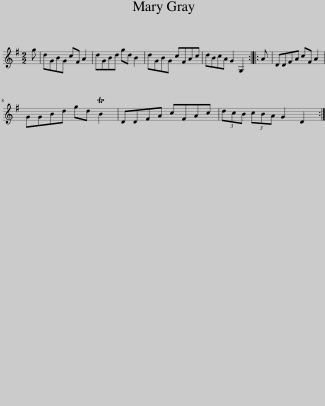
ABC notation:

X:1
L:1/8
M:2/2
I:linebreak $
K:G
V:1 treble
V:1
 g | dGBG cF A2 | dGBd gd B2 | dGBG cFAc | dBcA G2 G,2 :: %5
 A | DDFA cF A2 |$ GGBd gd TB2 | DDFA cFAc | (3dcB (3cBA G2 D2 :| %10
